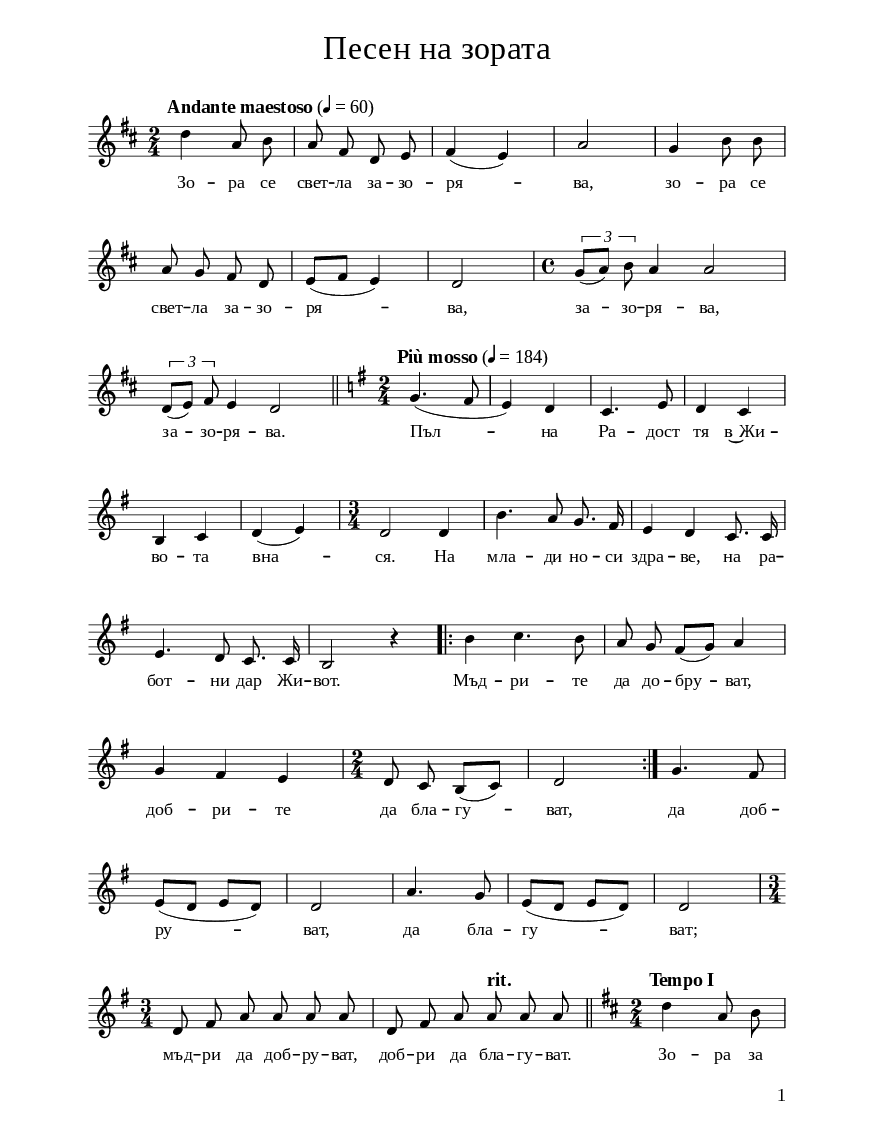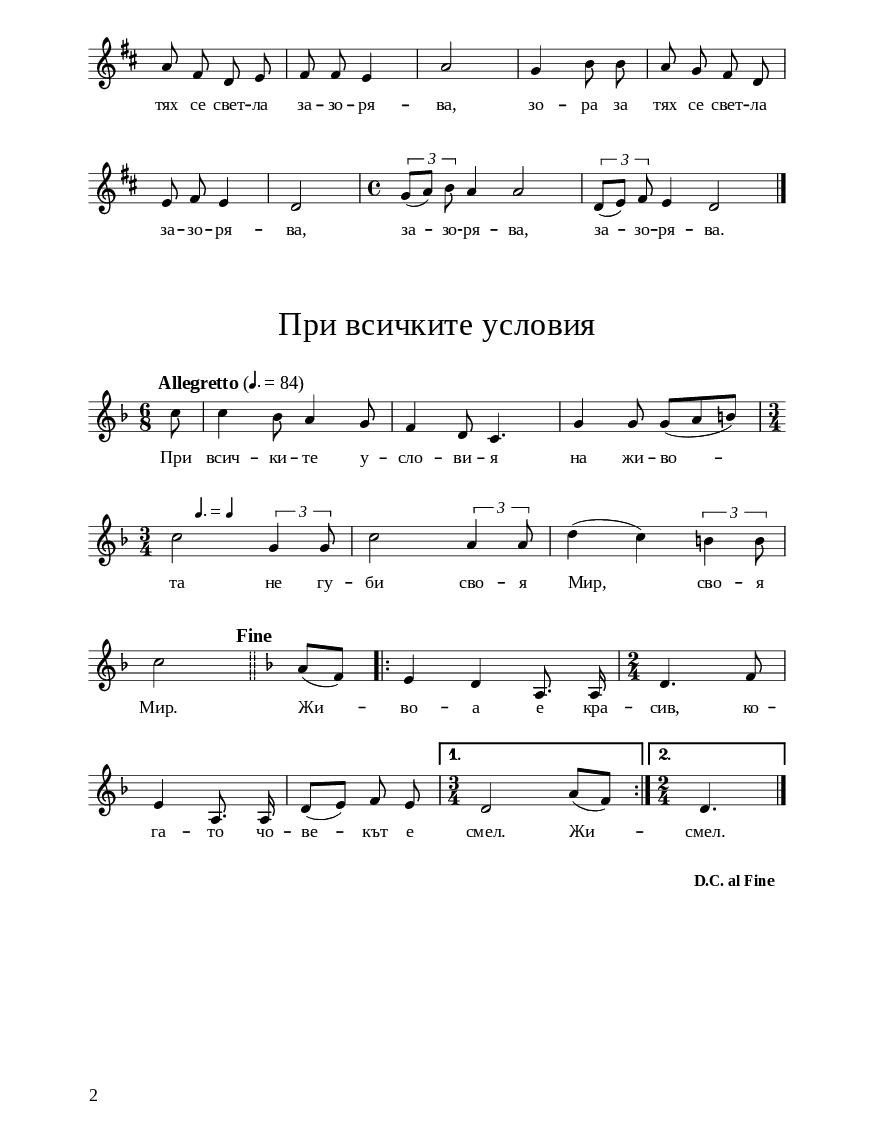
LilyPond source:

\version "2.24.2"

% include paper part and global functions
\include "include/globals.ily"

\bookpart {
  \label #'ref106
  \tocItem \markup "Песен на зората"
  \include "include/bookpart-paper.ily"
  \score {
    \include "include/score-layout.ily"


    \new Voice \relative c' {
      \clef treble
      \key d \major
      \time 2/4
      \tempoFunc "Andante maestoso" 4 "60"
      \autoBeamOff
      d'4 a8 b8 | a8 fis8 d e | fis4 ( e4 ) | a2 | g4 b8 b| \break

      a8 g fis d | e [ ( fis ] e4 )  | d2 | \time 4/4 \tuplet 3/2 { { g8 [ (   a8 ) ] b8 } } a4 a2 \break

      \tuplet 3/2 {    { d,8 [( e8 )] } fis8 } e4 d2 \bar "||"  \key g \major \time 2/4
      \tempoFunc "Più mosso" 4 "184"
      g4. ( fis8 | e4 ) d4 | c4. e8 |  d4 c | \break

      b4 c | d (e) | \time 3/4 d2 d4 | b'4. a8 g8. fis16 | e4 d c8. c16  | \break

      e4. d8 c8. c16 | b2 r4 \bar ".|:"
      b'4 c4. b8 | a8 g fis [(g)] a4  \break

      g4 fis e | \time 2/4 d8 c b8 [(c8) ] | d2 |
      \bar ":|." g4. fis8 | \break

      e8 [( d ] e [d ]) | d2 | a'4. g8  |  e8 [( d8  ] e8 [d8 ]) | d2 | \break

      \time 3/4 d8 fis a a a a | d, fis a \tempo "rit." a a a \bar "||" \key d \major \time 2/4 \tempo "Tempo I" d4 a8 b | \break \pageBreak

      a8 fis d e | fis fis e4| a2 | g4 b8 b | a g fis d | \break

      e8 fis e4 | d2 | \time 4/4 \tuplet 3/2 { g8 [(a8)] b } a4 a2 | \tuplet 3/2 {d,8 [(e8)] fis8  }e4 d2 \bar "|."


    }

    \addlyrics {
      Зо -- ра се свет -- ла за -- зо -- ря -- ва,
      зо -- ра се свет -- ла за -- зо -- ря -- ва,
      за -- зо -- ря -- ва, за -- зо -- ря -- ва.

      Пъл -- на 	Pа -- дост тя в~Жи -- во -- та вна -- ся.

      На мла -- ди но -- си здра -- ве,

      на ра -- бот -- ни дар Жи -- вот.

      Мъд -- ри -- те да до -- бру -- ват,

      доб -- ри -- те да бла -- гу -- ват,

      да доб -- ру -- ват, да бла -- гу -- ват;

      мъд -- ри да доб -- ру -- ват,

      доб -- ри да бла -- гу -- ват.

      Зо -- ра за тях се свет -- ла за -- зо -- ря -- ва,

      зо -- ра за тях се свет -- ла за -- зо -- ря -- ва,

      за -- зо -- ря -- ва, за -- зо -- ря -- ва.
    }

    \header {
      title = \titleFunc "Песен на зората" "Pesen na zorata"
    }

    \midi{}

  } % score

  \label #'ref107
  \tocItem \markup "При всичките условия"
  \include "include/bookpart-paper.ily"
  \score {
    \include "include/score-layout.ily"

    \new Voice \relative c' {
      \clef treble
      \key f \major
      \time 6/8
      \tempoFunc "Allegretto" 4. "84"
      \partial 8
      c'8 | c4 bes8 a4 g8 | f4 d8 c4. | g'4  g8 g8 (a b)  | \break

      \time 3/4 \tempo \markup {
        % make tempo note smaller
        \concat {
          \normal-text { "        " }
          \teeny \general-align #Y #DOWN \note {4.} #0.8
          \normal-text { " = " }
          \teeny \general-align #Y #DOWN \note {4} #0.8
        }
      }
      c2 \tuplet 3/2 { g4 g8} | c2 \tuplet 3/2 { a4 a8 } | d4 (c) \tupletUp \tuplet 3/2 { b b8 } | \tupletNeutral \break

      \tempo "                  Fine" c2  \bar "!!" \key d \minor a8 ( f8 ) \autoBeamOff \repeat volta 2 {
        e4 d a8. a16 | \time 2/4 d4. f8 | \break
        e4 a,8. a16 | d8 [(e8)] f8 e |
      }
      \alternative {
        {\time 3/4 d2 a'8 [(f)] }
        {\time 2/4 d4. }
      }
      \bar "|."

    }

    \addlyrics {
      При всич -- ки -- те у -- сло -- ви -- я на жи -- во -- та

      не гу -- би сво -- я Мир, сво -- я Мир.

      Жи -- во -- a е кра -- сив,

      ко -- га -- то чо -- ве -- кът е смел.

      Жи -- смел.
    }

    \header {
      title = \titleFunc "При всичките условия" "Pri vsičkite uslovija"
    }

    \midi{}

  } % score

  \markup \dc-one "D.C. al Fine"



} % bookpart
